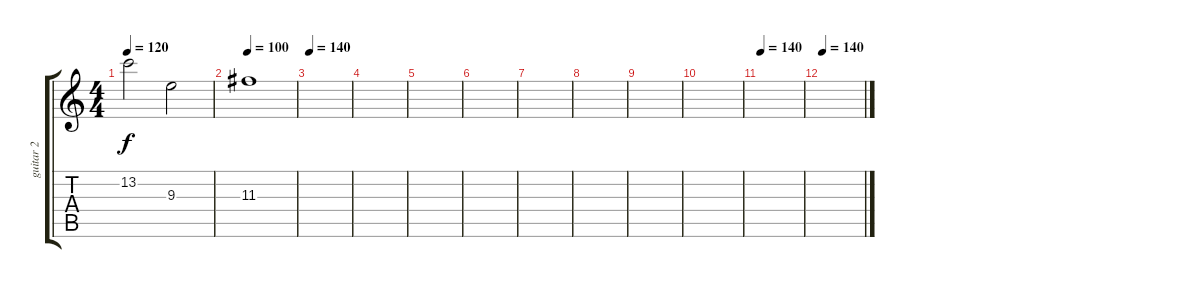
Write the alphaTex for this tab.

\track ("guitar 2" "guitar 2") {instrument acousticguitarsteel}
\staff {score tabs}
\tuning (E4 B3 G3 D3 A2 E2) {hide}
\ts (4 4)
\tempo 120
\clef g2
\ks c
13.2.2{dy f} 9.3.2 |
\tempo 100
11.3.1 |
\tempo 140
|
|
|
|
|
|
|
|
\tempo 140
|
\tempo 140
